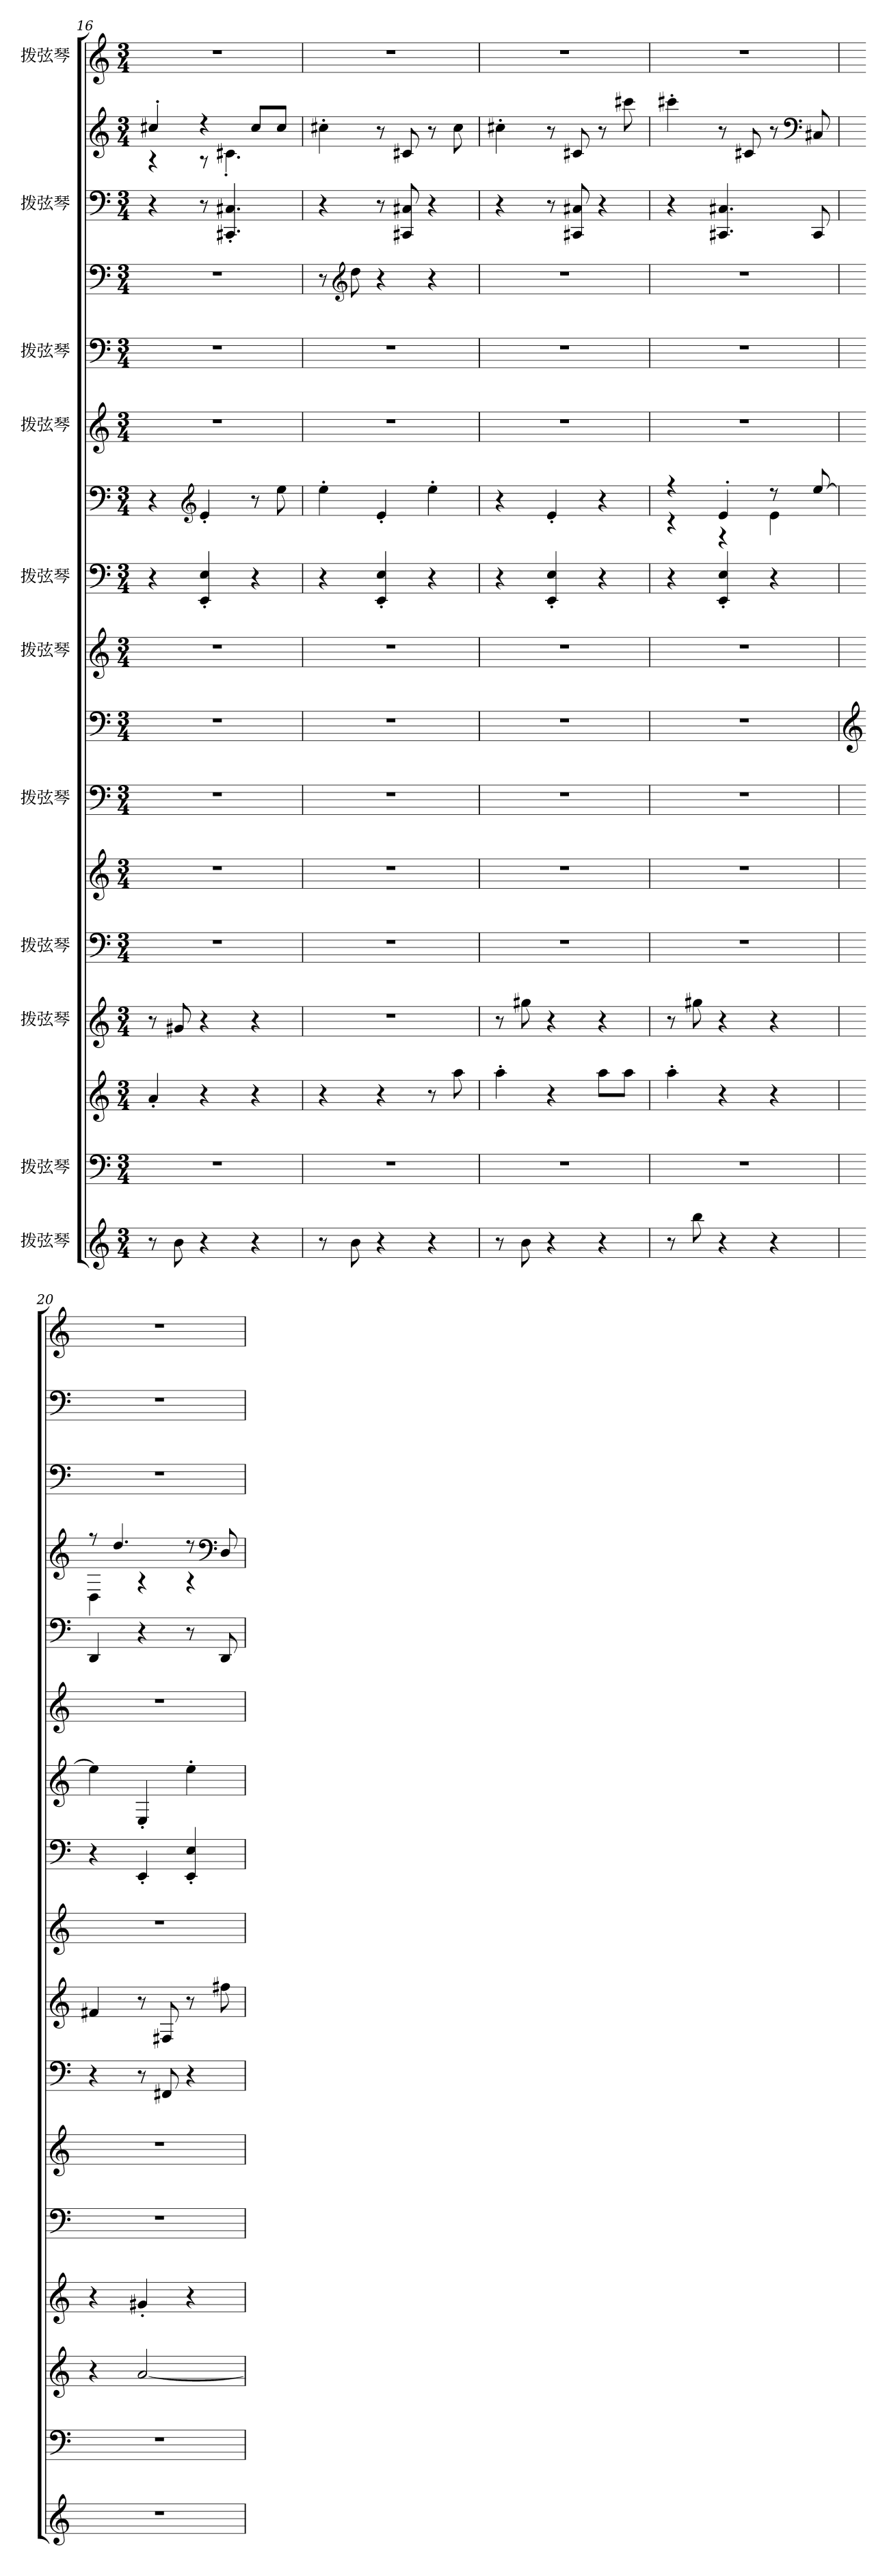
**kern	**kern	**kern	**kern	**kern	**kern	**kern	**kern	**kern	**kern	**kern	**kern	**kern	**kern	**kern	**kern	**kern
*part11	*part10	*part10	*part9	*part8	*part8	*part7	*part7	*part6	*part5	*part5	*part4	*part3	*part3	*part2	*part2	*part1
*staff17	*staff16	*staff15	*staff14	*staff13	*staff12	*staff11	*staff10	*staff9	*staff8	*staff7	*staff6	*staff5	*staff4	*staff3	*staff2	*staff1
*I"拨弦琴	*I"拨弦琴	*	*I"拨弦琴	*I"拨弦琴	*	*I"拨弦琴	*	*I"拨弦琴	*I"拨弦琴	*	*I"拨弦琴	*I"拨弦琴	*	*I"拨弦琴	*	*I"拨弦琴
*clefG2	*clefF4	*clefG2	*clefG2	*clefF4	*clefG2	*clefF4	*clefF4	*clefG2	*clefF4	*clefF4	*clefG2	*clefF4	*clefF4	*clefF4	*clefG2	*clefG2
*k[]	*k[]	*k[]	*k[]	*k[]	*k[]	*k[]	*k[]	*k[]	*k[]	*k[]	*k[]	*k[]	*k[]	*k[]	*k[]	*k[]
*M3/4	*M3/4	*M3/4	*M3/4	*M3/4	*M3/4	*M3/4	*M3/4	*M3/4	*M3/4	*M3/4	*M3/4	*M3/4	*M3/4	*M3/4	*M3/4	*M3/4
=16	=16	=16	=16	=16	=16	=16	=16	=16	=16	=16	=16	=16	=16	=16	=16	=16
*	*	*	*	*	*	*	*	*	*	*	*	*	*	*	*^	*
8r	2.r	4a'/	8r	2.r	2.r	2.r	2.r	2.r	4r	4r	2.r	2.r	2.r	4r	4cc#X'/	4r	2.r
8b\	.	.	8g#X/	.	.	.	.	.	.	.	.	.	.	.	.	.	.
*	*	*	*	*	*	*	*	*	*	*clefG2	*	*	*	*	*	*	*
4r	.	4r	4r	.	.	.	.	.	4EE/' 4E/'	4e'/	.	.	.	8r	4r	8r	.
.	.	.	.	.	.	.	.	.	.	.	.	.	.	4.CC#X/' 4.C#X/'	.	4.c#X'\	.
4r	.	4r	4r	.	.	.	.	.	4r	8r	.	.	.	.	8cc#/L	.	.
.	.	.	.	.	.	.	.	.	.	8ee\	.	.	.	.	8cc#/J	.	.
*	*	*	*	*	*	*	*	*	*	*	*	*	*	*	*v	*v	*
=17	=17	=17	=17	=17	=17	=17	=17	=17	=17	=17	=17	=17	=17	=17	=17	=17
8r	2.r	4r	2.r	2.r	2.r	2.r	2.r	2.r	4r	4ee'\	2.r	2.r	8r	4r	4cc#X'\	2.r
*	*	*	*	*	*	*	*	*	*	*	*	*	*clefG2	*	*	*
8b\	.	.	.	.	.	.	.	.	.	.	.	.	8dd\	.	.	.
4r	.	4r	.	.	.	.	.	.	4EE/' 4E/'	4e'/	.	.	4r	8r	8r	.
.	.	.	.	.	.	.	.	.	.	.	.	.	.	8CC#X/ 8C#X/	8c#X/	.
4r	.	8r	.	.	.	.	.	.	4r	4ee'\	.	.	4r	4r	8r	.
.	.	8aa\	.	.	.	.	.	.	.	.	.	.	.	.	8cc#\	.
=18	=18	=18	=18	=18	=18	=18	=18	=18	=18	=18	=18	=18	=18	=18	=18	=18
8r	2.r	4aa'\	8r	2.r	2.r	2.r	2.r	2.r	4r	4r	2.r	2.r	2.r	4r	4cc#X'\	2.r
8b\	.	.	8gg#X\	.	.	.	.	.	.	.	.	.	.	.	.	.
4r	.	4r	4r	.	.	.	.	.	4EE/' 4E/'	4e'/	.	.	.	8r	8r	.
.	.	.	.	.	.	.	.	.	.	.	.	.	.	8CC#X/ 8C#X/	8c#X/	.
4r	.	8aa\L	4r	.	.	.	.	.	4r	4r	.	.	.	4r	8r	.
.	.	8aa\J	.	.	.	.	.	.	.	.	.	.	.	.	8ccc#X\	.
!!LO:PB:g=z
=19	=19	=19	=19	=19	=19	=19	=19	=19	=19	=19	=19	=19	=19	=19	=19	=19
*	*	*	*	*	*	*	*	*	*	*^	*	*	*	*	*	*
8r	2.r	4aa'\	8r	2.r	2.r	2.r	2.r	2.r	4r	4r	4r	2.r	2.r	2.r	4r	4ccc#X'\	2.r
8bb\	.	.	8gg#X\	.	.	.	.	.	.	.	.	.	.	.	.	.	.
4r	.	4r	4r	.	.	.	.	.	4EE/' 4E/'	4e'/	4r	.	.	.	4.CC#X/ 4.C#X/	8r	.
.	.	.	.	.	.	.	.	.	.	.	.	.	.	.	.	8c#X/	.
4r	.	4r	4r	.	.	.	.	.	4r	8r	4e\	.	.	.	.	8r	.
*	*	*	*	*	*	*	*	*	*	*	*	*	*	*	*	*clefF4	*
.	.	.	.	.	.	.	.	.	.	[8ee/	.	.	.	.	8CC#/	8C#X/	.
*	*	*	*	*	*	*	*	*	*	*v	*v	*	*	*	*	*	*
=20	=20	=20	=20	=20	=20	=20	=20	=20	=20	=20	=20	=20	=20	=20	=20	=20
*	*	*	*	*	*	*	*clefG2	*	*	*	*	*	*	*	*	*
*	*	*	*	*	*	*	*	*	*	*	*	*	*^	*	*	*
2.r	2.r	4r	4r	2.r	2.r	4r	4f#X/	2.r	4r	4ee\]	2.r	4DD/	8r	4D\	2.r	2.r	2.r
.	.	.	.	.	.	.	.	.	.	.	.	.	4.dd/	.	.	.	.
.	.	[2a/	4g#X'/	.	.	8r	8r	.	4EE'/	4E'/	.	4r	.	4r	.	.	.
.	.	.	.	.	.	8FF#X/	8F#X/	.	.	.	.	.	.	.	.	.	.
.	.	.	4r	.	.	4r	8r	.	4EE/' 4E/'	4ee'\	.	8r	8r	4r	.	.	.
*	*	*	*	*	*	*	*	*	*	*	*	*	*clefF4	*	*	*	*
.	.	.	.	.	.	.	8ff#X\	.	.	.	.	8DD/	8D/	.	.	.	.
*	*	*	*	*	*	*	*	*	*	*	*	*	*v	*v	*	*	*
=	=	=	=	=	=	=	=	=	=	=	=	=	=	=	=	=
*-	*-	*-	*-	*-	*-	*-	*-	*-	*-	*-	*-	*-	*-	*-	*-	*-
